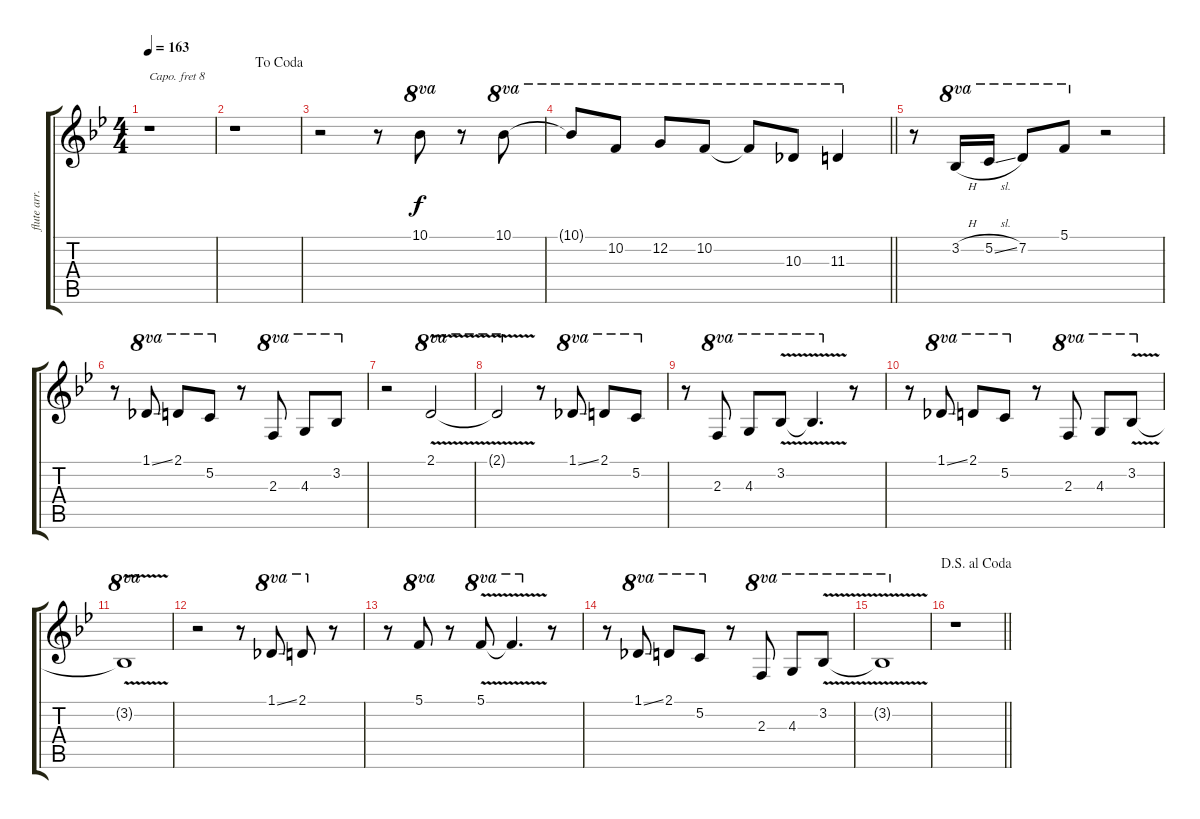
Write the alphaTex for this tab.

\track ("flute arr. for gtr." "flute arr.") {instrument flute}
\staff {score tabs}
\capo 8
\tuning (E4 B3 G3 D3 A2 E2) {hide}
\ts (4 4)
\tempo 163
\clef g2
\ks bb
r.1{dy f} |
\jump dacoda
r.1 |
r.2 r.8 10.1.8{ot 8va} r.8 10.1.8{ot 8va} |
\barLineRight lightlight
10.1{t}.8{ot 8va} 10.2.8{ot 8va} 12.2.8{ot 8va} 10.2.8{ot 8va} 10.2{t}.8{ot 8va} 10.3.8{ot 8va} 11.3.4{ot 8va} |
r.8 3.2{h}.16{ot 8va} 5.2{sl}.16{ot 8va} 7.2.8{ot 8va} 5.1.8{ot 8va} r.2 |
r.8 1.1{ss}.8{ot 8va} 2.1.8{ot 8va} 5.2.8{ot 8va} r.8 2.3.8{ot 8va} 4.3.8{ot 8va} 3.2.8{ot 8va} |
r.2 2.1{v}.2{ot 8va} |
2.1{v t}.2{ot 8va} r.8 1.1{ss}.8{ot 8va} 2.1.8{ot 8va} 5.2.8{ot 8va} |
r.8 2.3.8{ot 8va} 4.3.8{ot 8va} 3.2{v}.8{ot 8va} 3.2{v t}.4{d ot 8va} r.8 |
r.8 1.1{ss}.8{ot 8va} 2.1.8{ot 8va} 5.2.8{ot 8va} r.8 2.3.8{ot 8va} 4.3.8{ot 8va} 3.2{v}.8{ot 8va} |
3.2{v t}.1{ot 8va} |
r.2 r.8 1.1{ss}.8{ot 8va} 2.1.8{ot 8va} r.8 |
r.8 5.1.8{ot 8va} r.8 5.1{v}.8{ot 8va} 5.1{v t}.4{d ot 8va} r.8 |
r.8 1.1{ss}.8{ot 8va} 2.1.8{ot 8va} 5.2.8{ot 8va} r.8 2.3.8{ot 8va} 4.3.8{ot 8va} 3.2{v}.8{ot 8va} |
3.2{v t}.1{ot 8va} |
\jump dalsegnoalcoda
\barLineRight lightlight
r.1
